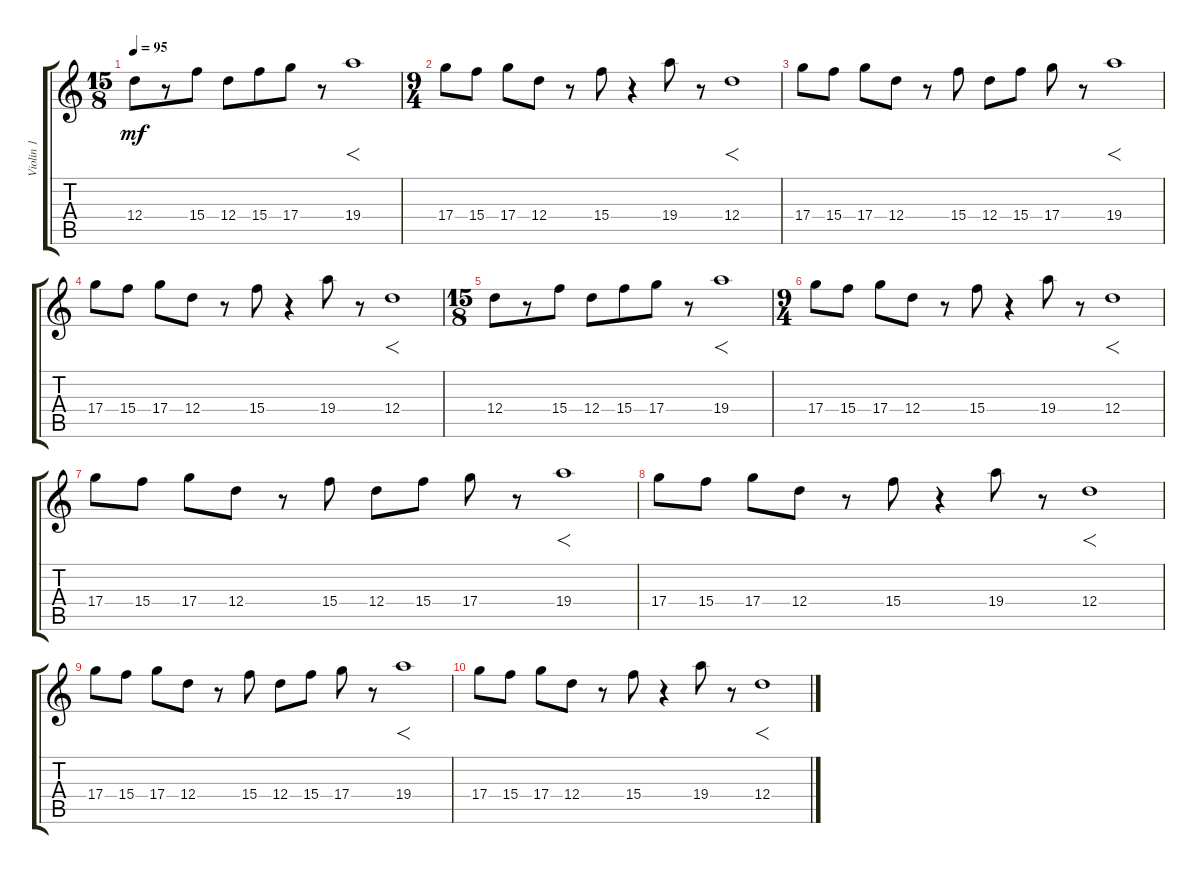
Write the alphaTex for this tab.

\track ("Violin 1" "Violin 1") {instrument electricguitarclean}
\staff {score tabs}
\tuning (E4 B3 G3 D3 A2 E2) {hide}
\ts (15 8)
\tempo 95
\clef g2
\ks c
12.4.8{dy mf instrument electricguitarclean} r.8 15.4.8 12.4.8 15.4.8 17.4.8 r.8 19.4.1{f} |
\ts (9 4)
17.4.8 15.4.8 17.4.8 12.4.8 r.8 15.4.8 r.4 19.4.8 r.8 12.4.1{f} |
17.4.8 15.4.8 17.4.8 12.4.8 r.8 15.4.8 12.4.8 15.4.8 17.4.8 r.8 19.4.1{f} |
17.4.8 15.4.8 17.4.8 12.4.8 r.8 15.4.8 r.4 19.4.8 r.8 12.4.1{f} |
\ts (15 8)
12.4.8 r.8 15.4.8 12.4.8 15.4.8 17.4.8 r.8 19.4.1{f} |
\ts (9 4)
17.4.8 15.4.8 17.4.8 12.4.8 r.8 15.4.8 r.4 19.4.8 r.8 12.4.1{f} |
17.4.8 15.4.8 17.4.8 12.4.8 r.8 15.4.8 12.4.8 15.4.8 17.4.8 r.8 19.4.1{f} |
17.4.8 15.4.8 17.4.8 12.4.8 r.8 15.4.8 r.4 19.4.8 r.8 12.4.1{f} |
17.4.8 15.4.8 17.4.8 12.4.8 r.8 15.4.8 12.4.8 15.4.8 17.4.8 r.8 19.4.1{f} |
17.4.8 15.4.8 17.4.8 12.4.8 r.8 15.4.8 r.4 19.4.8 r.8 12.4.1{f}
